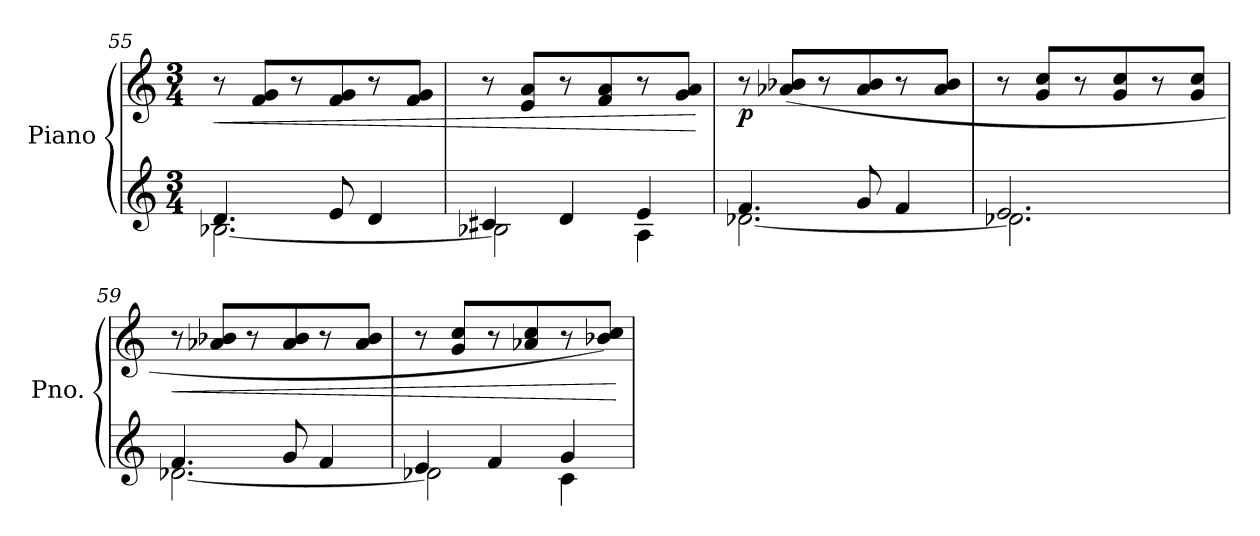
**kern	**kern	**dynam
*part1	*part1	*part1
*staff2	*staff1	*staff1/2
*I"Piano	*	*
*I'Pno.	*	*
*clefG2	*clefG2	*
*k[]	*k[]	*
*M3/4	*M3/4	*
=55	=55	=55
*^	*	*
!	!	!	!LO:HP:b
4.d/	[2.B-X\	8r	<
.	.	8f/ 8g/L	.
.	.	8r	.
8e/	.	8f/ 8g/	.
4d/	.	8r	.
.	.	8f/ 8g/J	.
=56	=56	=56	=56
4c#X/	2B-X\]	8r	.
.	.	8e/ 8a/L	.
4d/	.	8r	.
.	.	8f/ 8a/	.
4e/	4A\	8r	.
.	.	8g/ 8a/J	.
*v	*v	*	*
.	.	[
!!LO:LB:g=z
=57	=57	=57
*^	*	*
!	!	!	!LO:DY:b
4.f/	[2.d-X\	8r	p
.	.	(<8a-X/ 8b-X/L	.
.	.	8r	.
8g/	.	8a-/ 8b-/	.
4f/	.	8r	.
.	.	8a-/ 8b-/J	.
=58	=58	=58	=58
2.e/	2.d-X\]	8r	.
.	.	8g/ 8cc/L	.
.	.	8r	.
.	.	8g/ 8cc/	.
.	.	8r	.
.	.	8g/ 8cc/J	.
=59	=59	=59	=59
!	!	!	!LO:HP:b
4.f/	[2.d-X\	8r	<
.	.	8a-X/ 8b-X/L	.
.	.	8r	.
8g/	.	8a-/ 8b-/	.
4f/	.	8r	.
.	.	8a-/ 8b-/J	.
=60	=60	=60	=60
4e/	2d-X\]	8r	.
.	.	8g/ 8cc/L	.
4f/	.	8r	.
.	.	8a-X/ 8cc/	.
4g/	4c\	8r	.
.	.	8b-X/ 8cc/J)	.
*v	*v	*	*
.	.	[
=	=	=
*-	*-	*-
